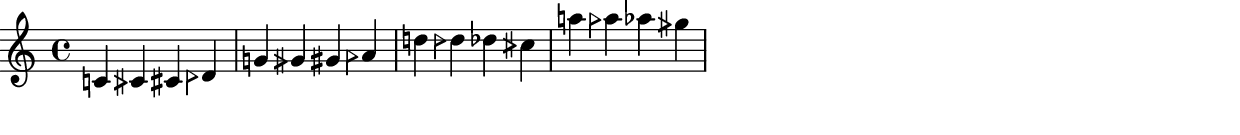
%% Generated by lilypond-book
%% Options: [exampleindent=10.16\mm,indent=0\mm,line-width=160\mm]
\include "lilypond-book-preamble.ly"


% ****************************************************************
% Start cut-&-pastable-section
% ****************************************************************

#(ly:set-option 'eps-box-padding 3.000000)



\paper {
  indent = 0\mm
  line-width = 160\mm
  % offset the left padding, also add 1mm as lilypond creates cropped
  % images with a little space on the right
  line-width = #(- line-width (* mm  3.000000) (* mm 1))
}

\layout {
  
}




% ****************************************************************
% ly snippet:
% ****************************************************************
\sourcefilename "/lilypond-2.23.82/input/regression/persian-accidental-glyphs.ly"
\sourcefileline 0
\version "2.23.6"

\header {
  texidoc = "One notation style for Persian music uses the @emph{sori} and
@emph{koron} accidental glyphs."
}

VaziriGlyphs = #'(
  (0 . "accidentals.natural")
  (-1/2 . "accidentals.flat")
  (1/2 . "accidentals.sharp")

  (1/4 . "accidentals.sharp.sori")
  (-1/4 . "accidentals.flat.koron")
)

\paper {
  font-defaults.alteration-glyph-name-alist = \VaziriGlyphs
}

\relative c' {
  c!4 cih cis deh |
  g! gih gis aeh |
  d! deh des cih |
  a'! aeh aes gih }



% ****************************************************************
% end ly snippet
% ****************************************************************
